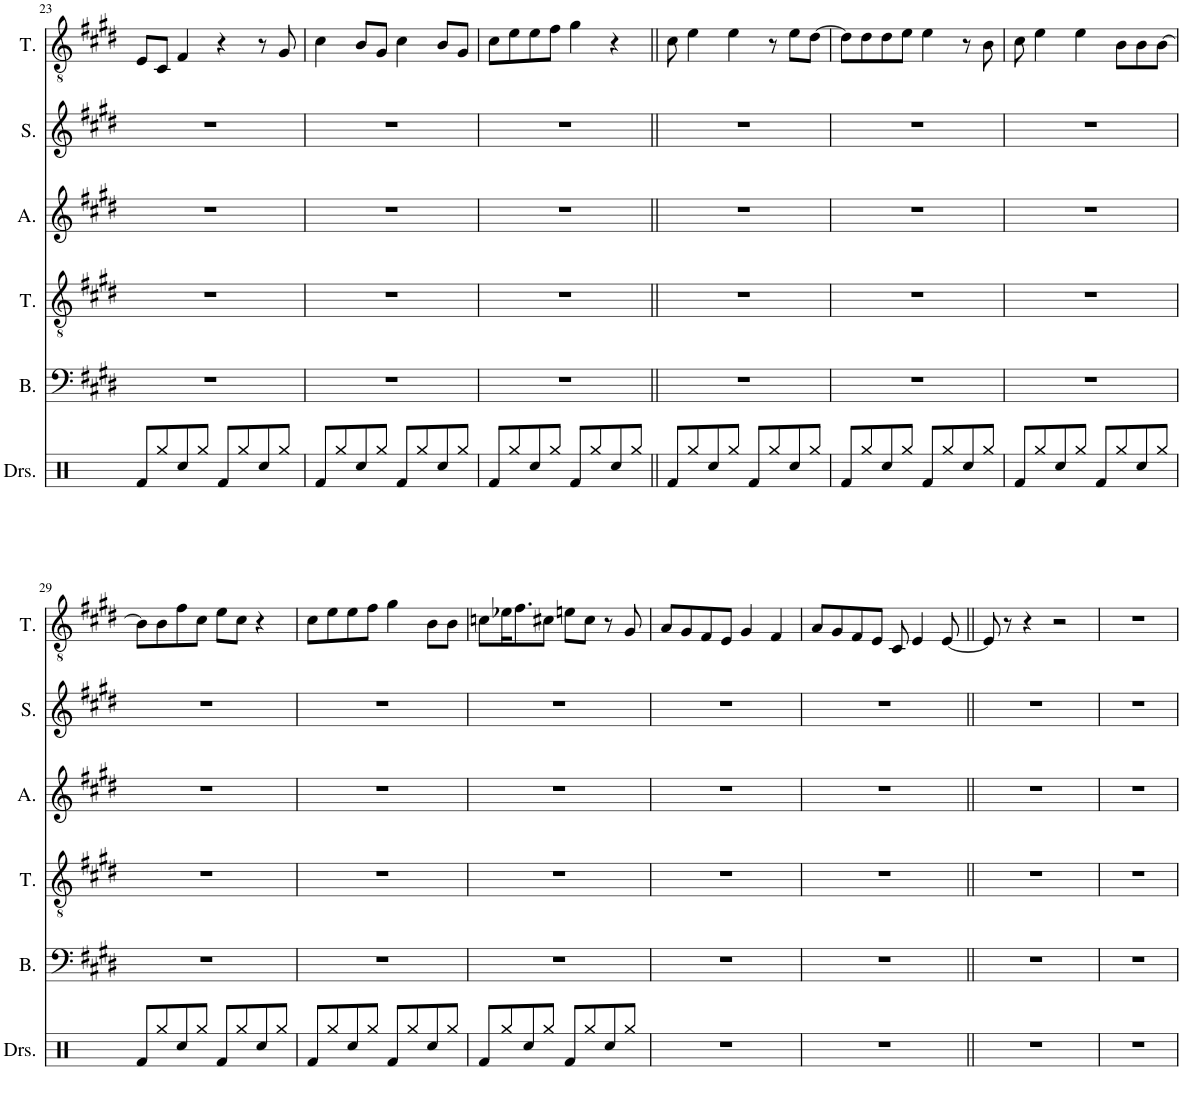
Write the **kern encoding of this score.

**kern	**kern	**kern	**kern	**kern	**kern
*part6	*part5	*part4	*part3	*part2	*part1
*staff6	*staff5	*staff4	*staff3	*staff2	*staff1
*I"Drumset	*I"Bass	*I"Tenor	*I"Alto	*I"Soprano	*I"Tenor
*I'Drs.	*I'B.	*I'T.	*I'A.	*I'S.	*I'T.
!!LO:PB:g=z
*clefX	*clefF4	*clefGv2	*clefG2	*clefG2	*clefGv2
*k[b-e-a-]	*k[f#c#g#d#]	*k[f#c#g#d#]	*k[f#c#g#d#]	*k[f#c#g#d#]	*k[f#c#g#d#]
*M4/4	*M4/4	*M4/4	*M4/4	*M4/4	*M4/4
=23	=23	=23	=23	=23	=23
8Rf/L	1r	1r	1r	1r	8E/L
8Rgg/	.	.	.	.	8C#/J
8Rcc/	.	.	.	.	4F#/
8Rgg/J	.	.	.	.	.
8Rf/L	.	.	.	.	4r
8Rgg/	.	.	.	.	.
8Rcc/	.	.	.	.	8r
8Rgg/J	.	.	.	.	8G#/
=24	=24	=24	=24	=24	=24
8Rf/L	1r	1r	1r	1r	4c#\
8Rgg/	.	.	.	.	.
8Rcc/	.	.	.	.	8B/L
8Rgg/J	.	.	.	.	8G#/J
8Rf/L	.	.	.	.	4c#\
8Rgg/	.	.	.	.	.
8Rcc/	.	.	.	.	8B/L
8Rgg/J	.	.	.	.	8G#/J
=25	=25	=25	=25	=25	=25
8Rf/L	1r	1r	1r	1r	8c#\L
8Rgg/	.	.	.	.	8e\
8Rcc/	.	.	.	.	8e\
8Rgg/J	.	.	.	.	8f#\J
8Rf/L	.	.	.	.	4g#\
8Rgg/	.	.	.	.	.
8Rcc/	.	.	.	.	4r
8Rgg/J	.	.	.	.	.
=26||	=26||	=26||	=26||	=26||	=26||
8Rf/L	1r	1r	1r	1r	8c#\
8Rgg/	.	.	.	.	4e\
8Rcc/	.	.	.	.	.
8Rgg/J	.	.	.	.	4e\
8Rf/L	.	.	.	.	.
8Rgg/	.	.	.	.	8r
8Rcc/	.	.	.	.	8e\L
8Rgg/J	.	.	.	.	[8d#\J
=27	=27	=27	=27	=27	=27
8Rf/L	1r	1r	1r	1r	8d#\L]
8Rgg/	.	.	.	.	8d#\
8Rcc/	.	.	.	.	8d#\
8Rgg/J	.	.	.	.	8e\J
8Rf/L	.	.	.	.	4e\
8Rgg/	.	.	.	.	.
8Rcc/	.	.	.	.	8r
8Rgg/J	.	.	.	.	8B\
=28	=28	=28	=28	=28	=28
8Rf/L	1r	1r	1r	1r	8c#\
8Rgg/	.	.	.	.	4e\
8Rcc/	.	.	.	.	.
8Rgg/J	.	.	.	.	4e\
8Rf/L	.	.	.	.	.
8Rgg/	.	.	.	.	8B\L
8Rcc/	.	.	.	.	8B\
8Rgg/J	.	.	.	.	[8B\J
!!LO:LB:g=z
=29	=29	=29	=29	=29	=29
8Rf/L	1r	1r	1r	1r	8B\L]
8Rgg/	.	.	.	.	8B\
8Rcc/	.	.	.	.	8f#\
8Rgg/J	.	.	.	.	8c#\J
8Rf/L	.	.	.	.	8e\L
8Rgg/	.	.	.	.	8c#\J
8Rcc/	.	.	.	.	4r
8Rgg/J	.	.	.	.	.
=30	=30	=30	=30	=30	=30
8Rf/L	1r	1r	1r	1r	8c#\L
8Rgg/	.	.	.	.	8e\
8Rcc/	.	.	.	.	8e\
8Rgg/J	.	.	.	.	8f#\J
8Rf/L	.	.	.	.	4g#\
8Rgg/	.	.	.	.	.
8Rcc/	.	.	.	.	8B\L
8Rgg/J	.	.	.	.	8B\J
=31	=31	=31	=31	=31	=31
8Rf/L	1r	1r	1r	1r	8cn\L
8Rgg/	.	.	.	.	16e-X\K
.	.	.	.	.	8.f#\
8Rcc/	.	.	.	.	.
8Rgg/J	.	.	.	.	8c#X\J
8Rf/L	.	.	.	.	8en\L
8Rgg/	.	.	.	.	8c#\J
8Rcc/	.	.	.	.	8r
8Rgg/J	.	.	.	.	8G#/
=32	=32	=32	=32	=32	=32
1r	1r	1r	1r	1r	8A/L
.	.	.	.	.	8G#/
.	.	.	.	.	8F#/
.	.	.	.	.	8E/J
.	.	.	.	.	4G#/
.	.	.	.	.	4F#/
=33	=33	=33	=33	=33	=33
1r	1r	1r	1r	1r	8A/L
.	.	.	.	.	8G#/
.	.	.	.	.	8F#/
.	.	.	.	.	8E/J
.	.	.	.	.	8C#/
.	.	.	.	.	4E/
.	.	.	.	.	[8E/
=34||	=34||	=34||	=34||	=34||	=34||
1r	1r	1r	1r	1r	8E/]
.	.	.	.	.	8r
.	.	.	.	.	4r
.	.	.	.	.	2r
=35	=35	=35	=35	=35	=35
1r	1r	1r	1r	1r	1r
=	=	=	=	=	=
*-	*-	*-	*-	*-	*-
